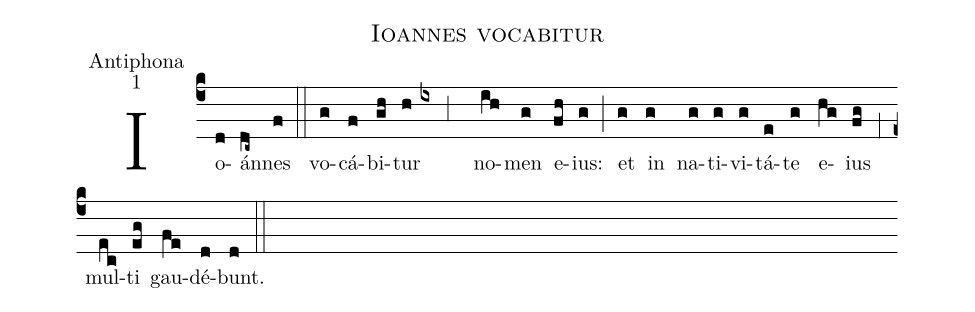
name:Ioannes vocabitur;
office-part:Antiphona;
mode:1;
%%
(c4) Io(d)án(dc~)nes(f) (::)
vo(g)cá(f)bi(gh)tur(h) (ix,3) no(ih)men(g) e(fh)ius:(g) (;) et(g) in(g) na(g)ti(g)vi(g)tá(e)te(g) e(hg)ius(fg) (,1) mul(ec)ti(eg) gau(fe)dé(d)bunt.(d) (::)
